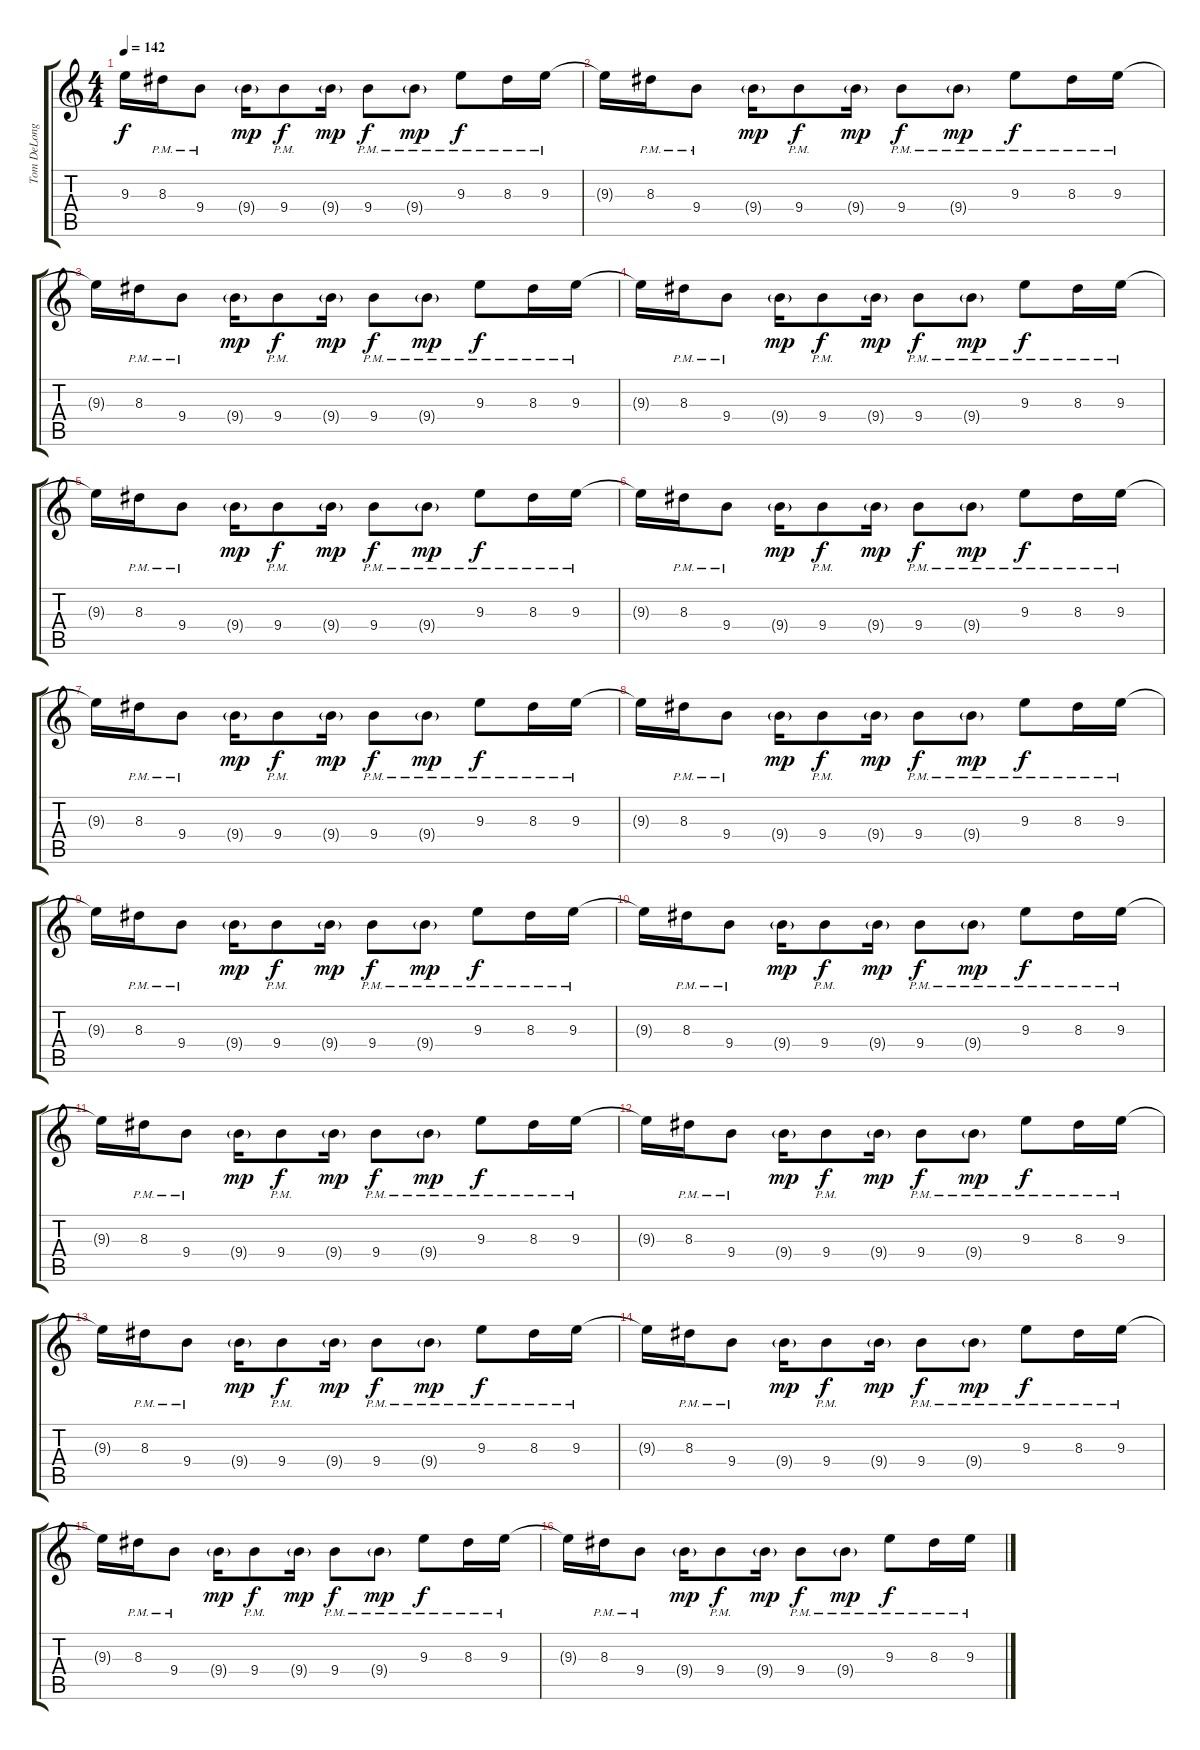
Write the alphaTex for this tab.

\track ("Tom DeLonge" "Tom DeLong") {instrument distortionguitar}
\staff {score tabs}
\tuning (E4 B3 G3 D3 A2 E2) {hide}
\ts (4 4)
\tempo 142
\clef g2
\ks c
9.3{t}.16{dy f} 8.3{pm}.16 9.4{pm}.8 9.4{g}.16{dy mp} 9.4{pm}.8{dy f} 9.4{g}.16{dy mp} 9.4{pm}.8{dy f} 9.4{g pm}.8{dy mp} 9.3{pm}.8{dy f} 8.3{pm}.16 9.3{pm}.16 |
9.3{t}.16 8.3{pm}.16 9.4{pm}.8 9.4{g}.16{dy mp} 9.4{pm}.8{dy f} 9.4{g}.16{dy mp} 9.4{pm}.8{dy f} 9.4{g pm}.8{dy mp} 9.3{pm}.8{dy f} 8.3{pm}.16 9.3{pm}.16 |
9.3{t}.16 8.3{pm}.16 9.4{pm}.8 9.4{g}.16{dy mp} 9.4{pm}.8{dy f} 9.4{g}.16{dy mp} 9.4{pm}.8{dy f} 9.4{g pm}.8{dy mp} 9.3{pm}.8{dy f} 8.3{pm}.16 9.3{pm}.16 |
9.3{t}.16 8.3{pm}.16 9.4{pm}.8 9.4{g}.16{dy mp} 9.4{pm}.8{dy f} 9.4{g}.16{dy mp} 9.4{pm}.8{dy f} 9.4{g pm}.8{dy mp} 9.3{pm}.8{dy f} 8.3{pm}.16 9.3{pm}.16 |
9.3{t}.16 8.3{pm}.16 9.4{pm}.8 9.4{g}.16{dy mp} 9.4{pm}.8{dy f} 9.4{g}.16{dy mp} 9.4{pm}.8{dy f} 9.4{g pm}.8{dy mp} 9.3{pm}.8{dy f} 8.3{pm}.16 9.3{pm}.16 |
9.3{t}.16 8.3{pm}.16 9.4{pm}.8 9.4{g}.16{dy mp} 9.4{pm}.8{dy f} 9.4{g}.16{dy mp} 9.4{pm}.8{dy f} 9.4{g pm}.8{dy mp} 9.3{pm}.8{dy f} 8.3{pm}.16 9.3{pm}.16 |
9.3{t}.16 8.3{pm}.16 9.4{pm}.8 9.4{g}.16{dy mp} 9.4{pm}.8{dy f} 9.4{g}.16{dy mp} 9.4{pm}.8{dy f} 9.4{g pm}.8{dy mp} 9.3{pm}.8{dy f} 8.3{pm}.16 9.3{pm}.16 |
9.3{t}.16 8.3{pm}.16 9.4{pm}.8 9.4{g}.16{dy mp} 9.4{pm}.8{dy f} 9.4{g}.16{dy mp} 9.4{pm}.8{dy f} 9.4{g pm}.8{dy mp} 9.3{pm}.8{dy f} 8.3{pm}.16 9.3{pm}.16 |
9.3{t}.16 8.3{pm}.16 9.4{pm}.8 9.4{g}.16{dy mp} 9.4{pm}.8{dy f} 9.4{g}.16{dy mp} 9.4{pm}.8{dy f} 9.4{g pm}.8{dy mp} 9.3{pm}.8{dy f} 8.3{pm}.16 9.3{pm}.16 |
9.3{t}.16 8.3{pm}.16 9.4{pm}.8 9.4{g}.16{dy mp} 9.4{pm}.8{dy f} 9.4{g}.16{dy mp} 9.4{pm}.8{dy f} 9.4{g pm}.8{dy mp} 9.3{pm}.8{dy f} 8.3{pm}.16 9.3{pm}.16 |
9.3{t}.16 8.3{pm}.16 9.4{pm}.8 9.4{g}.16{dy mp} 9.4{pm}.8{dy f} 9.4{g}.16{dy mp} 9.4{pm}.8{dy f} 9.4{g pm}.8{dy mp} 9.3{pm}.8{dy f} 8.3{pm}.16 9.3{pm}.16 |
9.3{t}.16 8.3{pm}.16 9.4{pm}.8 9.4{g}.16{dy mp} 9.4{pm}.8{dy f} 9.4{g}.16{dy mp} 9.4{pm}.8{dy f} 9.4{g pm}.8{dy mp} 9.3{pm}.8{dy f} 8.3{pm}.16 9.3{pm}.16 |
9.3{t}.16 8.3{pm}.16 9.4{pm}.8 9.4{g}.16{dy mp} 9.4{pm}.8{dy f} 9.4{g}.16{dy mp} 9.4{pm}.8{dy f} 9.4{g pm}.8{dy mp} 9.3{pm}.8{dy f} 8.3{pm}.16 9.3{pm}.16 |
9.3{t}.16{volume 6} 8.3{pm}.16 9.4{pm}.8 9.4{g}.16{dy mp} 9.4{pm}.8{dy f} 9.4{g}.16{dy mp} 9.4{pm}.8{dy f} 9.4{g pm}.8{dy mp} 9.3{pm}.8{dy f} 8.3{pm}.16 9.3{pm}.16 |
9.3{t}.16 8.3{pm}.16 9.4{pm}.8 9.4{g}.16{dy mp} 9.4{pm}.8{dy f} 9.4{g}.16{dy mp} 9.4{pm}.8{dy f} 9.4{g pm}.8{dy mp} 9.3{pm}.8{dy f} 8.3{pm}.16 9.3{pm}.16 |
9.3{t}.16 8.3{pm}.16 9.4{pm}.8 9.4{g}.16{dy mp} 9.4{pm}.8{dy f} 9.4{g}.16{dy mp} 9.4{pm}.8{dy f} 9.4{g pm}.8{dy mp} 9.3{pm}.8{dy f} 8.3{pm}.16 9.3{pm}.16
